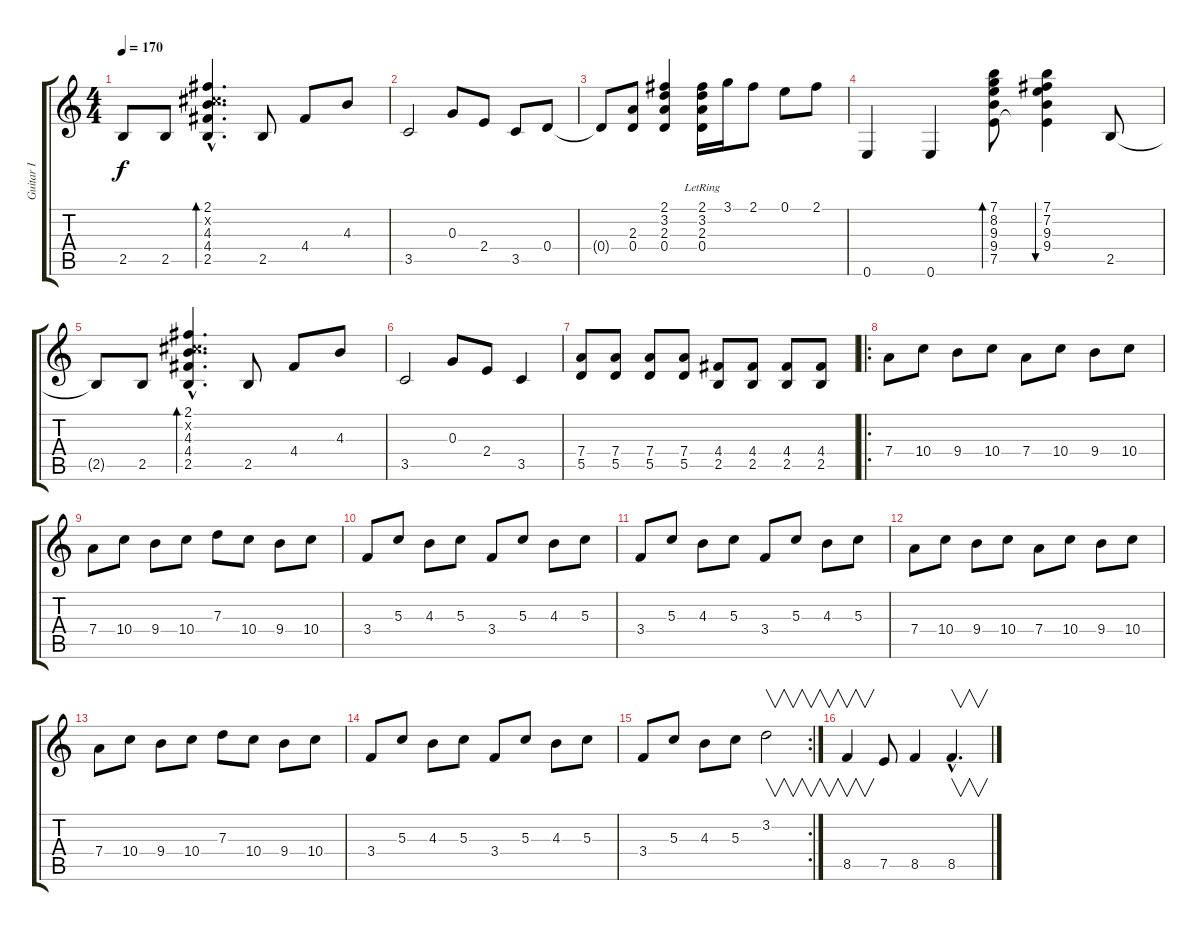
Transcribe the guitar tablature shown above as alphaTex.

\track ("Guitar I" "Guitar I") {instrument distortionguitar}
\staff {score tabs}
\tuning (E4 B3 G3 D3 A2 E2) {hide}
\ts (4 4)
\tempo 170
\clef g2
\ks c
2.5{t}.8{dy f} 2.5.8 (2.1{hac} 2.2{hac x} 4.3{hac} 4.4{hac} 2.5{hac}).4{d bd 120} 2.5.8 4.4.8 4.3.8 |
3.5.2 0.3.8 2.4.8 3.5.8 0.4.8 |
0.4{t}.8 (2.3 0.4).8 (2.1 3.2 2.3 0.4).4 (2.1 3.2{lr} 2.3{lr} 0.4{lr}).16 3.1.16 2.1.8 0.1.8 2.1.8 |
0.6.4 0.6.4 (7.1 8.2 9.3 9.4 7.5).8{bd 120} (7.1 7.2 9.3 9.4 7.5{t}).4{bu 120} 2.5.8 |
2.5{t}.8 2.5.8 (2.1{hac} 2.2{hac x} 4.3{hac} 4.4{hac} 2.5{hac}).4{d bd 120} 2.5.8 4.4.8 4.3.8 |
3.5.2 0.3.8 2.4.8 3.5.4 |
(7.4 5.5).8{instrument distortionguitar} (7.4 5.5).8 (7.4 5.5).8 (7.4 5.5).8 (4.4 2.5).8 (4.4 2.5).8 (4.4 2.5).8 (4.4 2.5).8 |
\ro
7.4.8{volume 11} 10.4.8 9.4.8 10.4.8 7.4.8 10.4.8 9.4.8 10.4.8 |
7.4.8 10.4.8 9.4.8 10.4.8 7.3.8 10.4.8 9.4.8 10.4.8 |
3.4.8 5.3.8 4.3.8 5.3.8 3.4.8 5.3.8 4.3.8 5.3.8 |
3.4.8 5.3.8 4.3.8 5.3.8 3.4.8 5.3.8 4.3.8 5.3.8 |
7.4.8 10.4.8 9.4.8 10.4.8 7.4.8 10.4.8 9.4.8 10.4.8 |
7.4.8 10.4.8 9.4.8 10.4.8 7.3.8 10.4.8 9.4.8 10.4.8 |
3.4.8 5.3.8 4.3.8 5.3.8 3.4.8 5.3.8 4.3.8 5.3.8 |
\rc 2
3.4.8 5.3.8 4.3.8 5.3.8 3.2.2{v} |
8.5.4{v volume 13} 7.5.8 8.5.4 8.5{hac}.4{v d}
